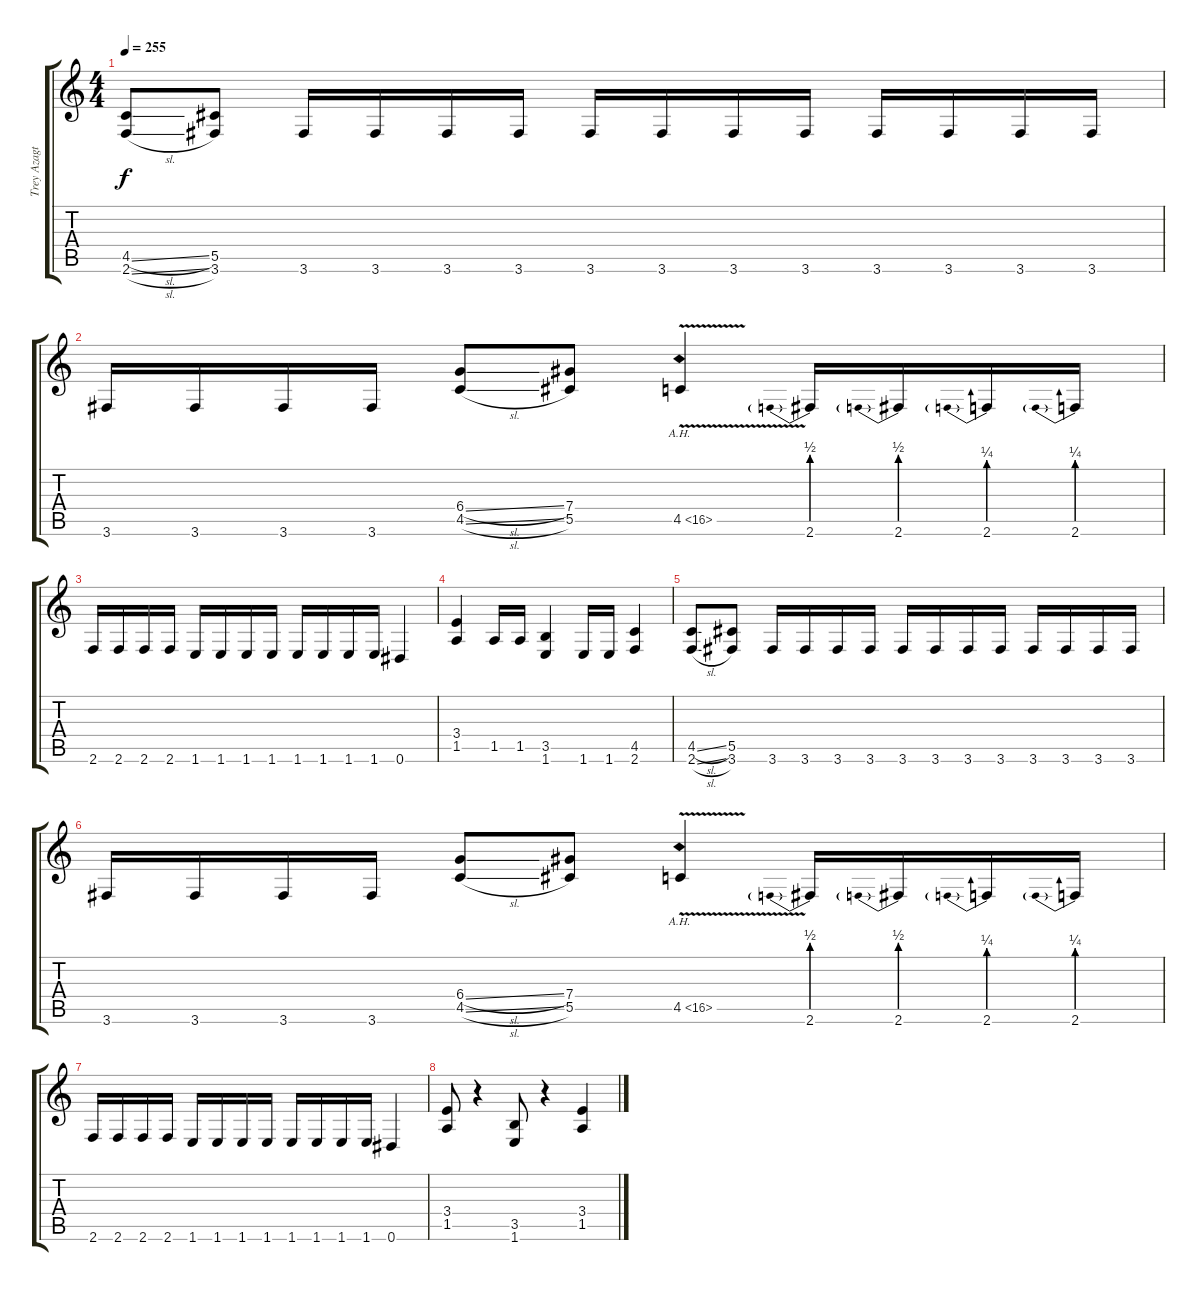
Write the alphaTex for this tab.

\track ("Trey Azagthoth" "Trey Azagt") {instrument overdrivenguitar}
\staff {score tabs}
\tuning (Eb4 Bb3 Gb3 Db3 Ab2 Eb2) {hide}
\ts (4 4)
\tempo 255
\clef g2
\ks c
(4.5{sl} 2.6{sl}).8{dy f} (5.5 3.6).8 3.6.16 3.6.16 3.6.16 3.6.16 3.6.16 3.6.16 3.6.16 3.6.16 3.6.16 3.6.16 3.6.16 3.6.16 |
3.6.16 3.6.16 3.6.16 3.6.16 (6.4{sl} 4.5{sl}).8 (7.4 5.5).8 4.5{ah 12 v}.4 2.6{be (prebend 0 2 60 2)}.16 2.6{be (prebend 0 2 60 2)}.16 2.6{be (prebend 0 1 60 1)}.16 2.6{be (prebend 0 1 60 1)}.16 |
2.6.16 2.6.16 2.6.16 2.6.16 1.6.16 1.6.16 1.6.16 1.6.16 1.6.16 1.6.16 1.6.16 1.6.16 0.6.4 |
(3.4 1.5).4 1.5.16 1.5.16 (3.5 1.6).4 1.6.16 1.6.16 (4.5 2.6).4 |
(4.5{sl} 2.6{sl}).8 (5.5 3.6).8 3.6.16 3.6.16 3.6.16 3.6.16 3.6.16 3.6.16 3.6.16 3.6.16 3.6.16 3.6.16 3.6.16 3.6.16 |
3.6.16 3.6.16 3.6.16 3.6.16 (6.4{sl} 4.5{sl}).8 (7.4 5.5).8 4.5{ah 12 v}.4 2.6{be (prebend 0 2 60 2)}.16 2.6{be (prebend 0 2 60 2)}.16 2.6{be (prebend 0 1 60 1)}.16 2.6{be (prebend 0 1 60 1)}.16 |
2.6.16 2.6.16 2.6.16 2.6.16 1.6.16 1.6.16 1.6.16 1.6.16 1.6.16 1.6.16 1.6.16 1.6.16 0.6.4 |
(3.4 1.5).8 r.4 (3.5 1.6).8 r.4 (3.4 1.5).4
